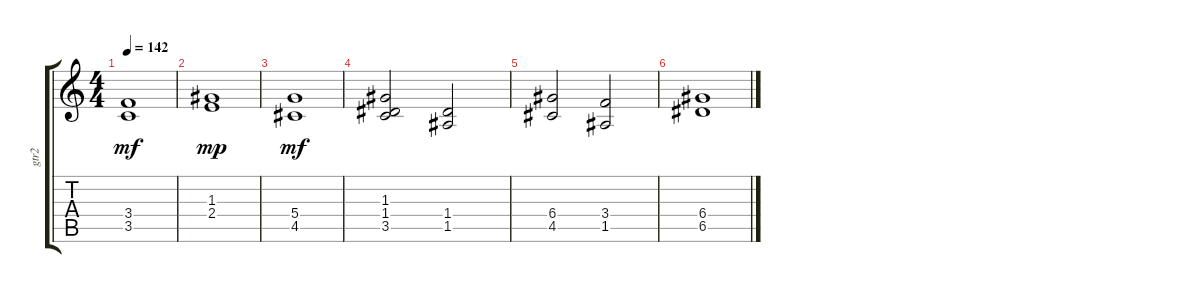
\track ("gtr2" "gtr2") {instrument acousticguitarnylon}
\staff {score tabs}
\tuning (E4 B3 G3 D3 A2 E2) {hide}
\ts (4 4)
\tempo 142
\clef g2
\ks c
(3.4 3.5).1{dy mf} |
(1.3 2.4).1{dy mp} |
(5.4 4.5).1{dy mf} |
(1.3 1.4 3.5).2 (1.4 1.5).2 |
(6.4 4.5).2 (3.4 1.5).2 |
(6.4 6.5).1
